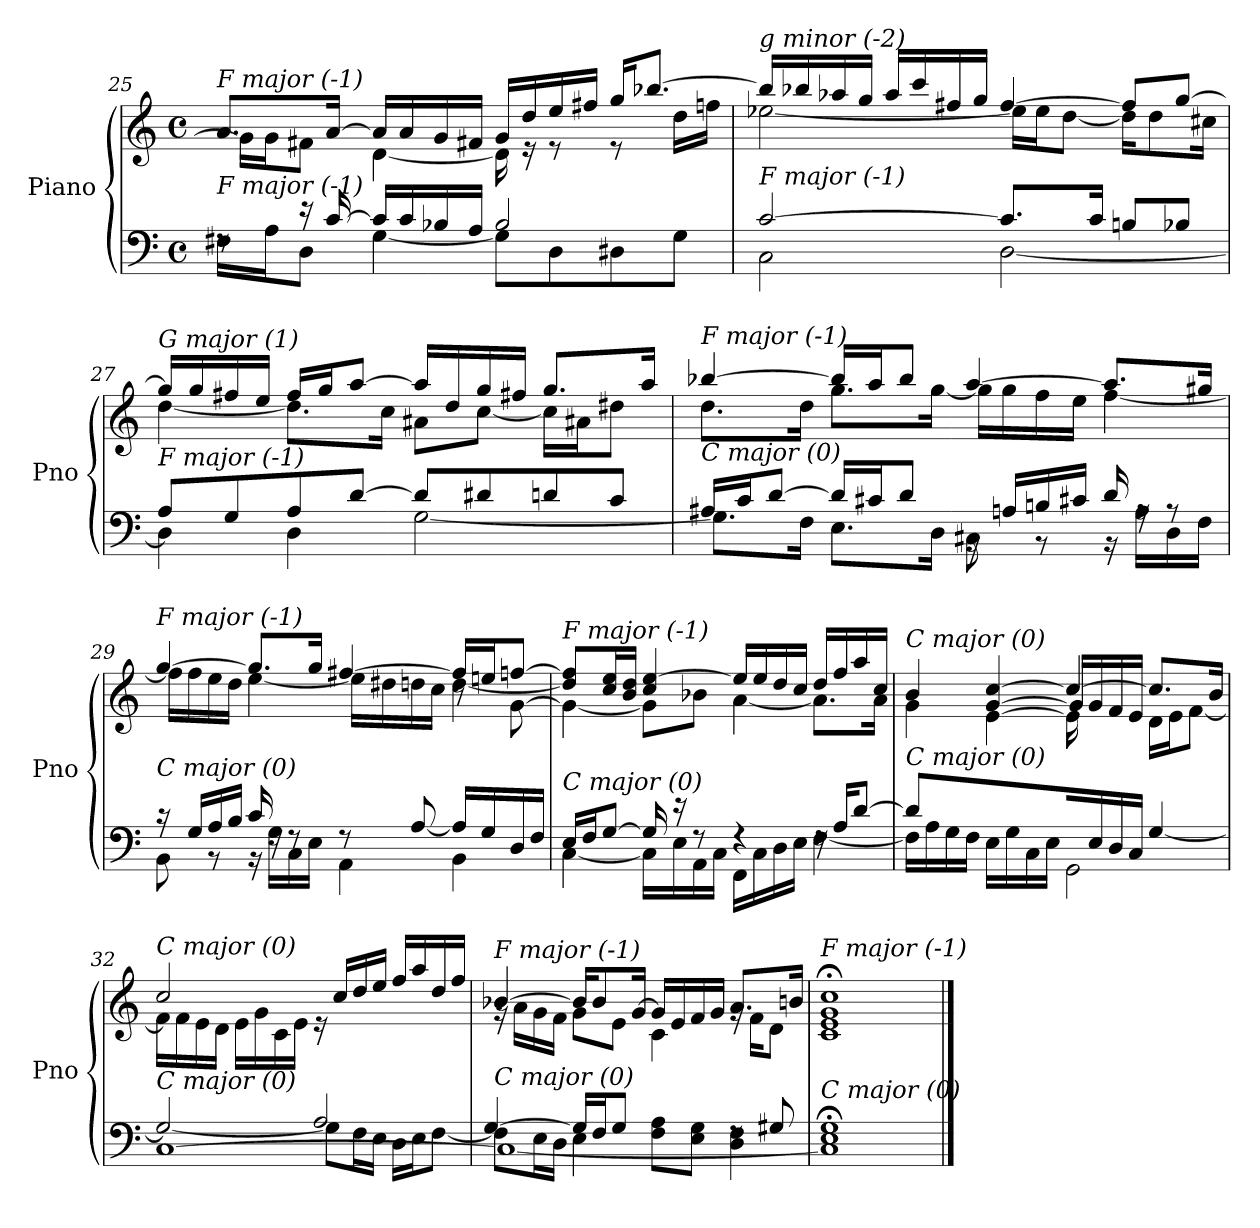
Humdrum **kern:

**kern	**kern
*part1	*part1
*staff2	*staff1
*I"Piano	*
*I'Pno	*
*clefF4	*clefG2
*k[]	*k[]
*M4/4	*M4/4
*met(c)	*met(c)
=25	=25
*^	*^
!	!	!LO:TX:i:t=F major (-1)	!
!LO:TX:i:t=F major (-1)	!	!	!
8rF	16F#X\LL	8.a/L	16g\LL]
.	16A\J	.	16g\J
16r	8D\J	.	8f#X\J
[16c/	.	[16a/Jk	.
16c/LL]	[4G\	16a/LL]	[4d\
16c/	.	16a/	.
16B-X/	.	16g/	.
16A/JJ	.	16f#X/JJ	.
2B-/	8G\L]	16g/LL	16d\]
.	.	16dd/	16r
.	8D\	16ee/	8r
.	.	16ff#X/JJ	.
.	8D#Xi\	16gg/KL	8r
.	.	[8.bb-X/J	.
.	8G\J	.	16dd\LL
.	.	.	16ffn\JJ
!!LO:LB:g=z	!!
=26	=26	=26	=26
!	!	!LO:TX:i:t=g minor (-2)	!
!LO:TX:i:t=F major (-1)	!	!	!
[2c/	2C\	16bb-/LL]	[2ee-X\
.	.	16bb-X/	.
.	.	16aa-X/	.
.	.	16gg/JJ	.
.	.	16aa-/LL	.
.	.	16ccc/	.
.	.	16ff#X/	.
.	.	16gg/JJ	.
8.c/L]	[2D\	[4ff#/	16ee-\LL]
.	.	.	16ee-\J
.	.	.	[8dd\J
16c/Jk	.	.	.
8Bn/L	.	8ff#/L]	16dd\KL]
.	.	.	8dd\
8B-X/J	.	[8gg/J	.
.	.	.	16cc#X\Jk
=27	=27	=27	=27
!	!	!LO:TX:i:t=G major (1)	!
!LO:TX:i:t=F major (-1)	!	!	!
8A/L	4D\]	16gg/LL]	[4dd\
.	.	16gg/	.
8G/	.	16ff#X/	.
.	.	16ee/JJ	.
8A/	4D\	16ff#/LL	8.dd\L]
.	.	16gg/J	.
[8d/J	.	[8aa/J	.
.	.	.	16cc\Jk
8d/L]	[2G\	16aa/LL]	8a#Xi\L
.	.	16dd/	.
8d#Xi/	.	16gg/	[8cc\J
.	.	16ff#X/JJ	.
8d/	.	8.gg/L	16cc\LL]
.	.	.	16a#Xi\J
8c/J	.	.	8dd#Xi\J
.	.	16aa/Jk	.
!!LO:LB:g=z	!!
=28	=28	=28	=28
!	!	!LO:TX:i:t=F major (-1)	!
!LO:TX:i:t=C major (0)	!	!	!
16A#Xi/LL	8.G\L]	[4bb-X/	8.dd\L
16c/J	.	.	.
[8d/J	.	.	.
.	16F\Jk	.	16dd\Jk
16d/LL]	8.E\L	16bb-/LL]	8.gg\L
16c#X/J	.	16aa/J	.
8d/J	.	8bb-/J	.
.	16D\Jk	.	[16gg\Jk
16rBB	8C#X\	[4aa/	16gg\LL]
16A/LL	.	.	16gg\
16Bn/	8r	.	16ff\
16c#X/JJ	.	.	16ee\JJ
16d/	16r	8.aa/L]	[4ff\
16rA	16A\LL	.	.
8rA	16D\	.	.
.	16F\JJ	16gg#Xi/Jk	.
=29	=29	=29	=29
*	*^	*	*^
!	!	!	!LO:TX:i:t=F major (-1)	!	!
!LO:TX:i:t=C major (0)	!	!	!	!	!
2.ryy	16r	8BB\	[4gg/	16ff\LL]	2.ryy
.	16G/LL	.	.	16ff\	.
.	16A/	8r	.	16ee\	.
.	16B/JJ	.	.	16dd\JJ	.
.	16c/	16r	8.gg/L]	[4ee\	.
.	16rF	16G\LL	.	.	.
.	8rF	16C\	.	.	.
.	.	16E\JJ	16gg/Jk	.	.
.	8rF	4AA\	[4ff#X/	16ee\LL]	.
.	.	.	.	16dd#Xi\	.
.	[8A/	.	.	16dd\	.
.	.	.	.	16cc\JJ	.
4ryy	16A/LL]	4BB\	16ff#/LL]	[4dd\	8r
.	16G/	.	16een/J	.	.
.	16D/	.	[8ffn/J	.	[8g\
.	16F/JJ	.	.	.	.
*	*v	*v	*	*	*
*	*	*	*v	*v
!!LO:LB:g=z
=30	=30	=30	=30
!	!	!LO:TX:i:t=F major (-1)	!
!LO:TX:i:t=C major (0)	!	!	!
16E/LL	[4C\	8dd/] 8ff/]L	4g\_
16F/J	.	.	.
[8G/J	.	16cc/ 16ee/L	.
.	.	16b/ 16dd/JJ	.
16G/]	16C\LL]	4cc/ [4ee/	8g\L]
16r	16E\	.	.
8rF	16AA\	.	8b-X\J
.	16C\JJ	.	.
4rF	16FF\LL	16ee/LL]	[4a\
.	16C\	16ee/	.
.	16D\	16dd/	.
.	16E\JJ	16cc/JJ	.
16rF	[4F\	16dd/LL	8.a\L]
16A/KL	.	16ff/	.
[8d/J	.	16aa/	.
.	.	16cc/JJ	16a\Jk
=31	=31	=31	=31
*	*^	*	*^
!	!	!	!LO:TX:i:t=C major (0)	!	!
!LO:TX:i:t=C major (0)	!	!	!	!	!
4ryy	4d/]	16F\LL]	4b/	4g\	4ryy
.	.	16A\	.	.	.
.	.	16G\	.	.	.
.	.	16F\JJ	.	.	.
4ryy	4ryy	16E\LL	[4g/ [4cc/	4ryy	[4e\
.	.	16G\	.	.	.
.	.	16C\	.	.	.
.	.	16E\JJ	.	.	.
2ryy	16ryy	2GG\	4cc/_	16g/LL]	16e\LL]
.	16E/	.	.	16g/	4..ryy
.	16D/	.	.	16f/	.
.	16C/JJ	.	.	16e/JJ	.
.	[4G/	.	8.cc/L]	16d\LL	.
.	.	.	.	16e\J	.
.	.	.	.	[8f\J	.
.	.	.	16b/Jk	.	.
*	*	*	*	*v	*v
!!LO:PB:g=z
=32	=32	=32	=32	=32
!	!	!	!LO:TX:i:t=C major (0)	!
!LO:TX:i:t=C major (0)	!	!	!	!
2ryy	2G/_	[1C	2cc/	16f\LL]
.	.	.	.	16f\
.	.	.	.	16e\
.	.	.	.	16d\JJ
.	.	.	.	16e\LL
.	.	.	.	16g\
.	.	.	.	16c\
.	.	.	.	16e\JJ
2A/	8G\L]	.	16re	2ryy
.	.	.	16cc/LL	.
.	16F\L	.	16dd/	.
.	16E\JJ	.	16ee/JJ	.
.	16D\LL	.	16ff/LL	.
.	16E\J	.	16aa/	.
.	[8F\J	.	16dd/	.
.	.	.	16ff/JJ	.
=33	=33	=33	=33	=33
*	*	*	*	*^
!	!	!	!LO:TX:i:t=F major (-1)	!	!
!LO:TX:i:t=C major (0)	!	!	!	!	!
8F\L]	1C_	[4G/	[4b-X/	16rg	2ryy
.	.	.	.	16a\LL	.
16E\L	.	.	.	16g\	.
16D\JJ	.	.	.	16f\JJ	.
4E\	.	16G/LL]	16b-/KL]	8g\L	.
.	.	16F/J	8b-/	.	.
.	.	8G/J	.	8e\J	.
.	.	.	[16g/Jk	.	.
8F\ 8A\L	.	4ryy	16g/LL]	4c\	4ryy
.	.	.	16e/	.	.
8E\ 8G\J	.	.	16f/	.	.
.	.	.	16g/JJ	.	.
4D\ 4F\	.	8rF	8.a/L	16rg	4ryy
.	.	.	.	16f\KL	.
.	.	8G#Xi/	.	8d\J	.
.	.	.	16bn/Jk	.	.
*	*v	*v	*	*	*
*	*	*v	*v	*v
=34	=34	=34
!	!	!LO:TX:i:t=F major (-1)
!LO:TX:i:t=C major (0)	!	!
1E; 1G;	1C]	1c;< 1e;< 1g;< 1cc;<
*v	*v	*
==	==
*-	*-
